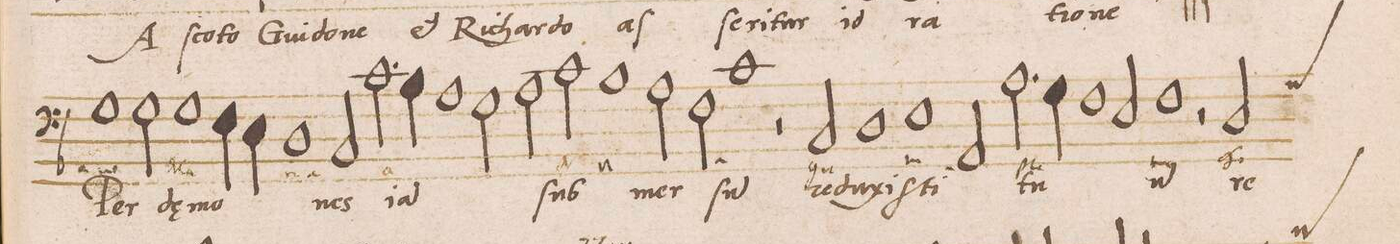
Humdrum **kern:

**kern	**text
*I"BASVS	*
*clefF4	*
*k[b-]	*
*met(C|)	*
*M2/1	*
1G	Per
2G\	dę-
1G\	-mo-
=92-	=92-
4F\	.
4E\	.
1D	.
=93-	=93-
2C/	-nes
2.c\	i-
4B-\	-a(m)
1A\	.
=94-	=94-
2G\	.
2A\	.
2c\	ſub-
=95-	=95-
1B-	.
2A\	-mer-
2F\	.
=96-	=96-
1c	-ſu(m)
2r	.
2C/	re-
=97-	=97-
1D	-du-
1E	-xi-
=98-	=98-
2AA/	-ſti
2.A\	tu-
4G\	.
1F\	.
=99-	=99-
2E/	.
1F	-u(m)
=100-	=100-
2r	.
*custos:G	*
2D/	re
*-	*-
